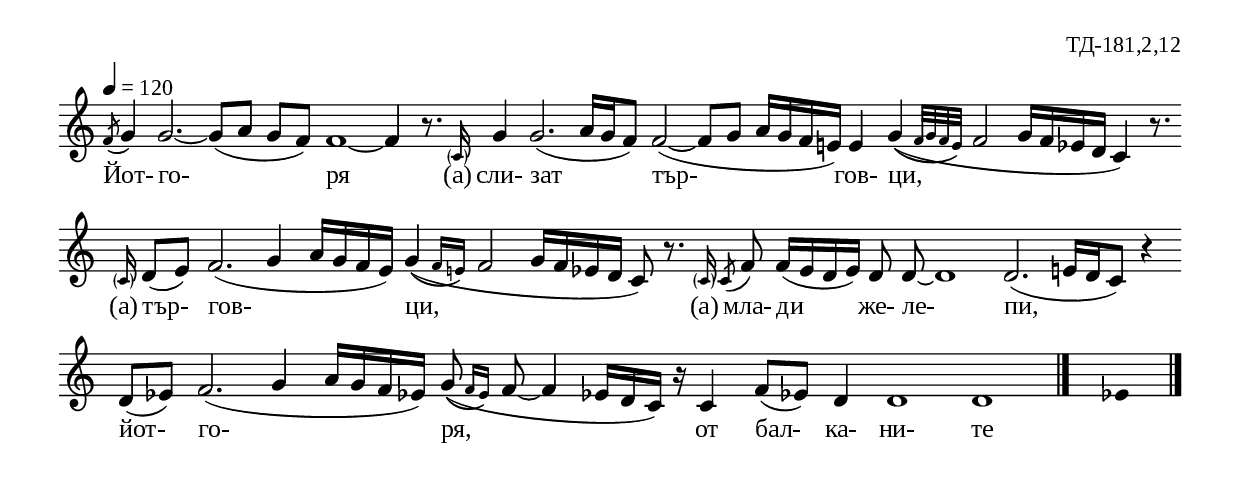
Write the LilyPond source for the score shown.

%{
td_181_2_12
%}

\include "td-preamble.ly"

\score {
\relative c' {
\tempo 4 = 120
%\time 2/4
\parG
\cadenzaOn
\acciaccatura f8 g4 g2.~ g8([ a] g[ f]) f1~ f4 r8. \ii \parenthesize c16 g'4 g2.( a16[ g f8])
f2~( f8[ g] a16[ g f e!]) e4
\afterGrace g4\(( { f32[ g f e]\) } f2 g16[ f ees d] c4) r8. 
\bar ""
\ii \parenthesize c16 d8([ ees]) 
f2.( g4 a16[ g f ees])  
\afterGrace g4\(( { f16[ e!]\) } f2 g16[ f ees d] c8) r8. 
\bar ""
\ii \parenthesize c16\noBeam \acciaccatura c8 f8 f16[( ees d ees]) d8\noBeam d~ d1 d2.( e!16[ d c8]) r4
\bar ""
d8([ ees]) f2.( g4 a16[ g f ees!]) \afterGrace g8(\( { f16[ ees\)] } f8~ f4 ees!16[ d c]) r16 
c4 f8([ ees!]) d4 d1 d
 \bar "|." 
s4 \fixB ees! 
  \bar "|." 
}
\addlyrics { Йот- го- ря "(а)" сли- зат тър- гов- ци, "(а)" тър- гов- ци, 
"(а)" мла- ди же- ле- пи, йот- го- ря, от бал- ка- ни- те }
%
\layout {
   \context { 
	    \Staff \remove "Time_signature_engraver" } 
  indent = #0
  line-width = 190\mm
  ragged-right=##f
}
%
\midi { 
	\context {
		\Score tempoWholesPerMinute = #(ly:make-moment 120 4)
		}
	}
}
%
\header{
  opus = "ТД-181,2,12"
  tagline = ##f
}


